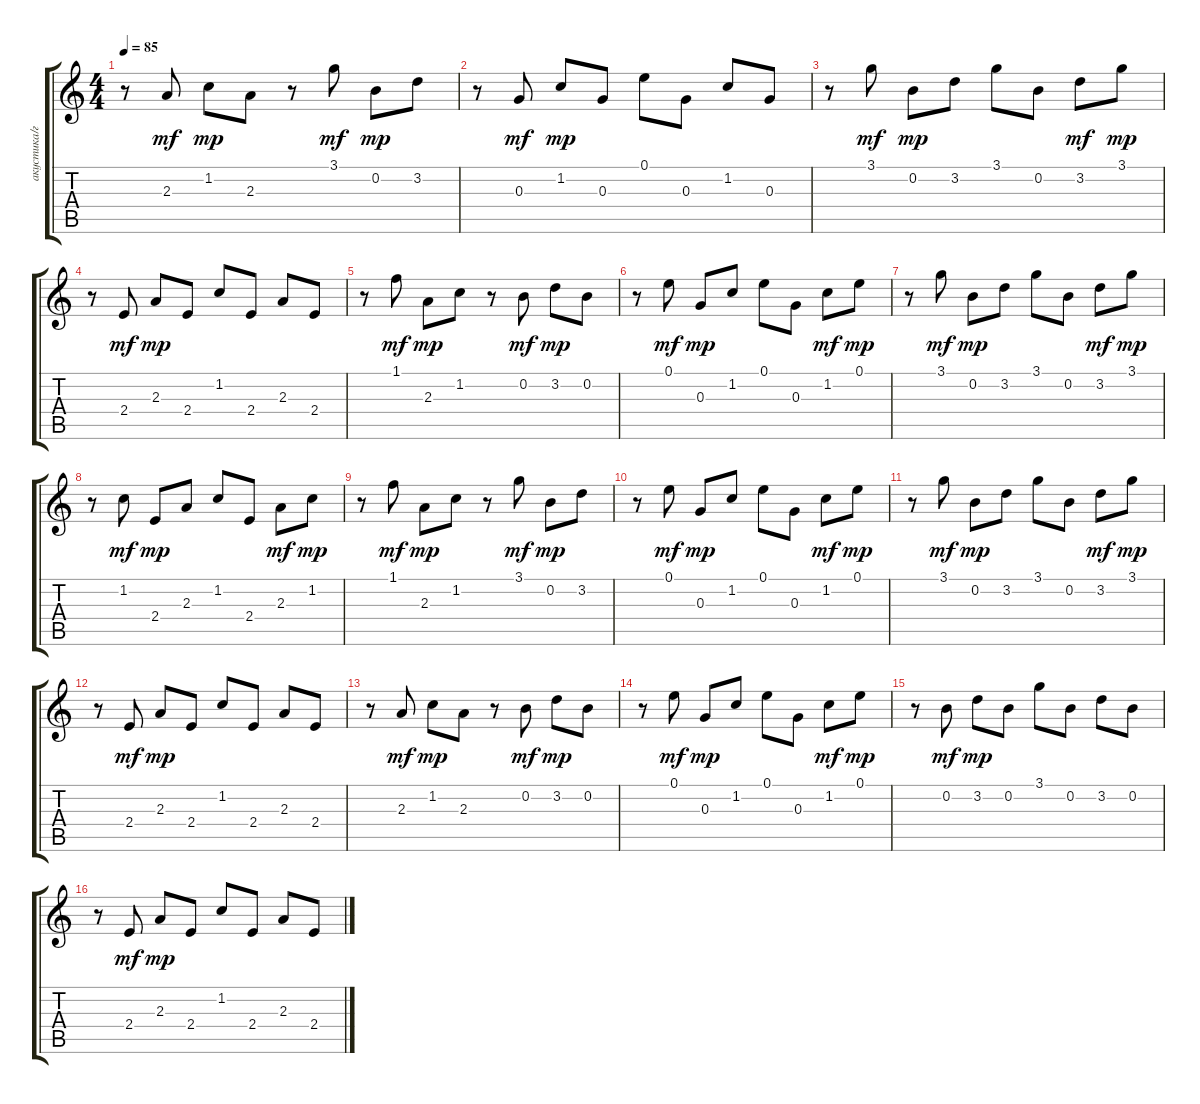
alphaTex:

\track ("акустика/гитара/" "акустика/г") {instrument acousticguitarsteel}
\staff {score tabs}
\tuning (E4 B3 G3 D3 A2 E2) {hide}
\ts (4 4)
\tempo 85
\clef g2
\ks c
r.8{dy mp} 2.3.8{dy mf} 1.2.8{dy mp} 2.3.8 r.8 3.1.8{dy mf} 0.2.8{dy mp} 3.2.8 |
r.8 0.3.8{dy mf} 1.2.8{dy mp} 0.3.8 0.1.8 0.3.8 1.2.8 0.3.8 |
r.8 3.1.8{dy mf} 0.2.8{dy mp} 3.2.8 3.1.8 0.2.8 3.2.8{dy mf} 3.1.8{dy mp} |
r.8 2.4.8{dy mf} 2.3.8{dy mp} 2.4.8 1.2.8 2.4.8 2.3.8 2.4.8 |
r.8 1.1.8{dy mf} 2.3.8{dy mp} 1.2.8 r.8 0.2.8{dy mf} 3.2.8{dy mp} 0.2.8 |
r.8 0.1.8{dy mf} 0.3.8{dy mp} 1.2.8 0.1.8 0.3.8 1.2.8{dy mf} 0.1.8{dy mp} |
r.8 3.1.8{dy mf} 0.2.8{dy mp} 3.2.8 3.1.8 0.2.8 3.2.8{dy mf} 3.1.8{dy mp} |
r.8 1.2.8{dy mf} 2.4.8{dy mp} 2.3.8 1.2.8 2.4.8 2.3.8{dy mf} 1.2.8{dy mp} |
r.8 1.1.8{dy mf} 2.3.8{dy mp} 1.2.8 r.8 3.1.8{dy mf} 0.2.8{dy mp} 3.2.8 |
r.8 0.1.8{dy mf} 0.3.8{dy mp} 1.2.8 0.1.8 0.3.8 1.2.8{dy mf} 0.1.8{dy mp} |
r.8 3.1.8{dy mf} 0.2.8{dy mp} 3.2.8 3.1.8 0.2.8 3.2.8{dy mf} 3.1.8{dy mp} |
r.8 2.4.8{dy mf} 2.3.8{dy mp} 2.4.8 1.2.8 2.4.8 2.3.8 2.4.8 |
r.8 2.3.8{dy mf} 1.2.8{dy mp} 2.3.8 r.8 0.2.8{dy mf} 3.2.8{dy mp} 0.2.8 |
r.8 0.1.8{dy mf} 0.3.8{dy mp} 1.2.8 0.1.8 0.3.8 1.2.8{dy mf} 0.1.8{dy mp} |
r.8 0.2.8{dy mf} 3.2.8{dy mp} 0.2.8 3.1.8 0.2.8 3.2.8 0.2.8 |
r.8 2.4.8{dy mf} 2.3.8{dy mp} 2.4.8 1.2.8 2.4.8 2.3.8 2.4.8
